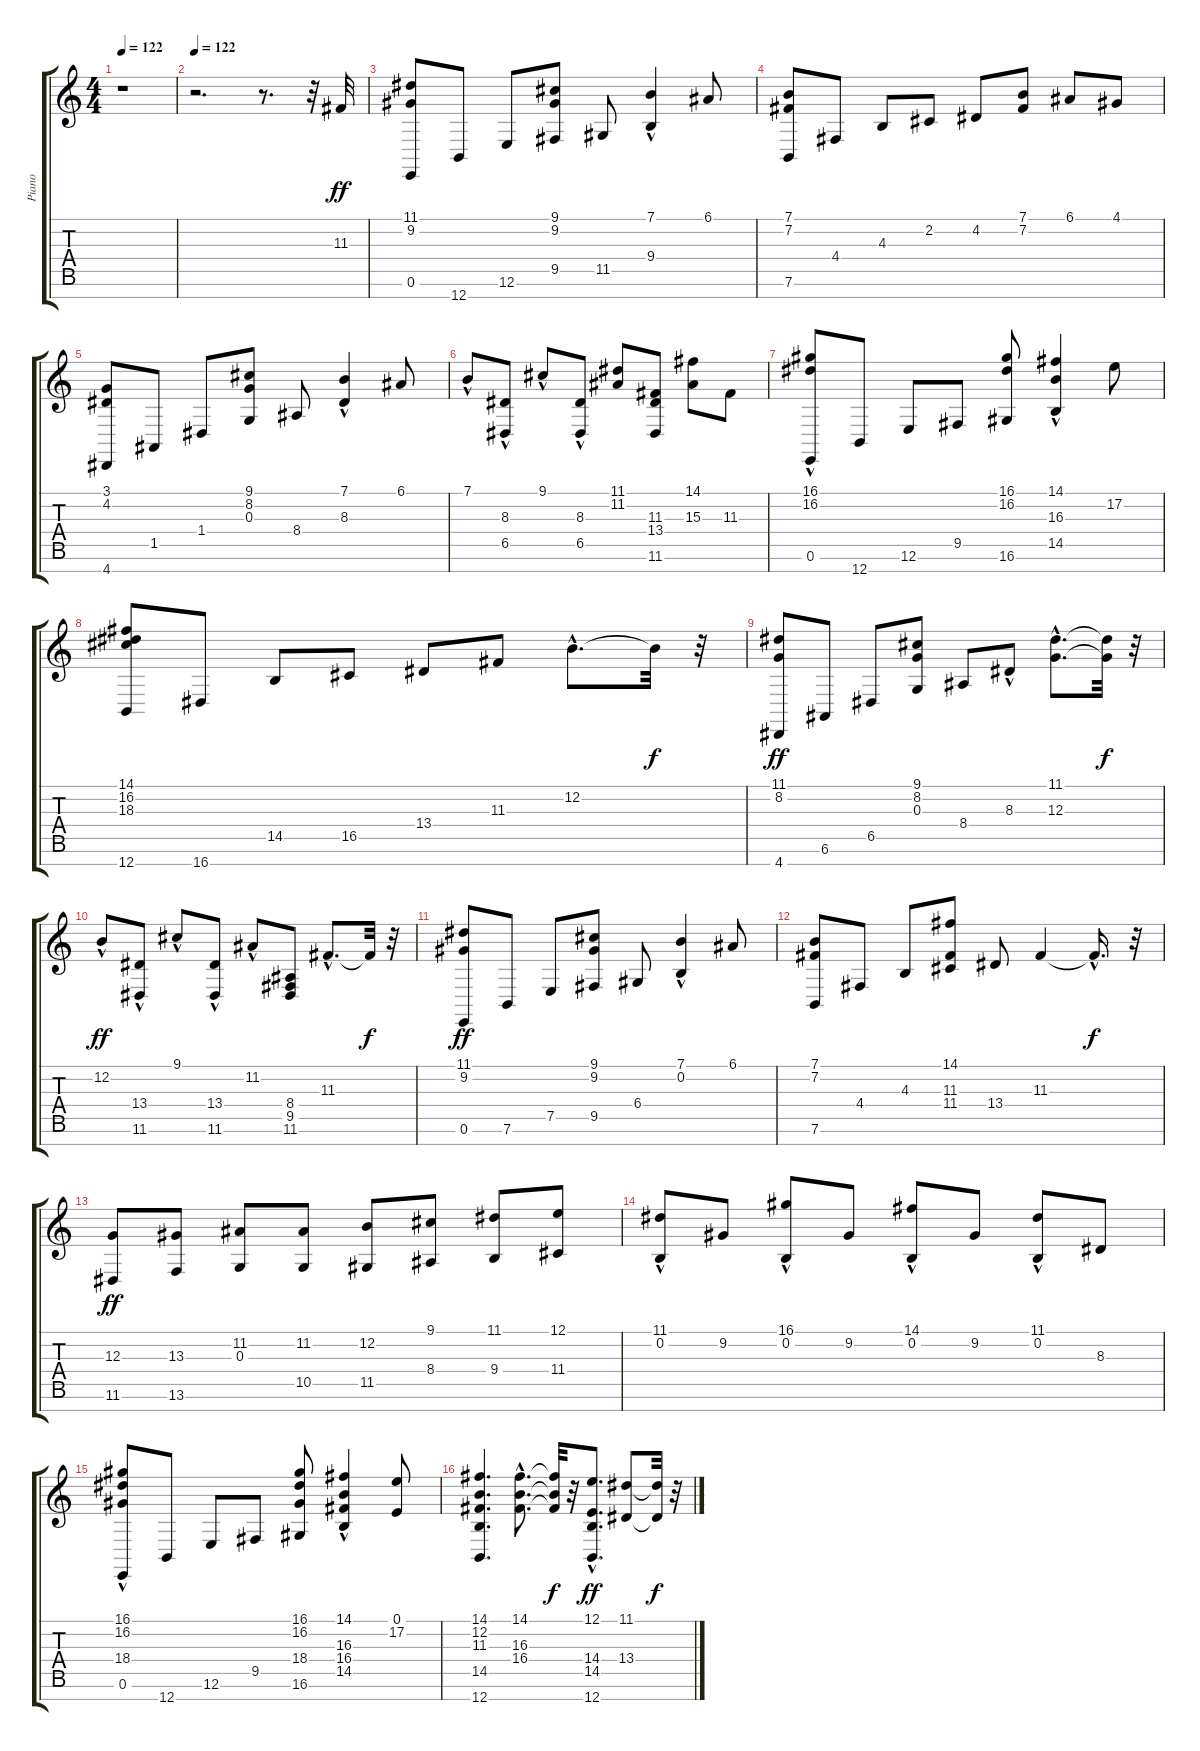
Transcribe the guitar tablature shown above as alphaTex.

\track ("Piano" "Piano") {instrument brightacousticpiano}
\staff {score tabs}
\tuning (E4 B3 G3 D3 A2 E2 B1) {hide}
\ts (4 4)
\tempo 122
\clef g2
\ks c
r.1{dy ff instrument brightacousticpiano} |
\tempo 122
r.2{d} r.8{d} r.32 11.3.32 |
(11.1 9.2 0.6).8 12.7.8 12.6.8 (9.1 9.2 9.5).8 11.5.8 (7.1{hac} 9.4).4 6.1.8 |
(7.1 7.2 7.6).8 4.4.8 4.3.8 2.2.8 4.2.8 (7.1 7.2).8 6.1.8 4.1.8 |
(3.1 4.2 4.7).8 1.5.8 1.4.8 (9.1 8.2 0.3).8 8.4.8 (7.1{hac} 8.3).4 6.1.8 |
7.1{hac}.8 (8.3{hac} 6.5{hac}).8 9.1{hac}.8 (8.3{hac} 6.5{hac}).8 (11.1 11.2).8 (11.3 13.4 11.6).8 (14.1 15.3).8 11.3.8 |
(16.1{hac} 16.2{hac} 0.6).8 12.7.8 12.6.8 9.5.8 (16.1 16.2 16.6).8 (14.1{hac} 16.3{hac} 14.5).4 17.2.8 |
(14.1 16.2 18.3 12.7).8 16.7.8 14.5.8 16.5.8 13.4.8 11.3.8 12.2{hac}.8{d} 12.2{t}.32{dy f} r.32 |
(11.1 8.2 4.7).8{dy ff} 6.6.8 6.5.8 (9.1 8.2 0.3).8 8.4.8 8.3{hac}.8 (11.1{hac} 12.3{hac}).8{d} (11.1{t} 12.3{t}).32{dy f} r.32 |
12.2{hac}.8{dy ff} (13.4{hac} 11.6{hac}).8 9.1{hac}.8 (13.4{hac} 11.6{hac}).8 11.2{hac}.8 (8.4 9.5 11.6).8 11.3{hac}.8{d} 11.3{t}.32{dy f} r.32 |
(11.1 9.2 0.6).8{dy ff} 7.6.8 7.5.8 (9.1 9.2 9.5).8 6.4.8 (7.1{hac} 0.2).4 6.1.8 |
(7.1 7.2 7.6).8 4.4.8 4.3.8 (14.1 11.3 11.4).8 13.4.8 11.3.4 11.3{hac t}.16{d dy f} r.32 |
(12.3 11.6).8{dy ff} (13.3 13.6).8 (11.2 0.3).8 (11.2 10.5).8 (12.2 11.5).8 (9.1 8.4).8 (11.1 9.4).8 (12.1 11.4).8 |
(11.1 0.2{hac}).8 9.2.8 (16.1 0.2{hac}).8 9.2.8 (14.1 0.2{hac}).8 9.2.8 (11.1 0.2{hac}).8 8.3.8 |
(16.1{hac} 16.2{hac} 18.4{hac} 0.6).8 12.7.8 12.6.8 9.5.8 (16.1 16.2 18.4 16.6).8 (14.1{hac} 16.3{hac} 16.4{hac} 14.5).4 (0.1 17.2).8 |
(14.1 12.2 11.3 14.5 12.7).4{d} (14.1{hac} 16.3{hac} 16.4{hac}).8{d} (14.1{t} 16.3{t} 16.4{t}).32{dy f} r.32 (12.1{hac} 14.4{hac} 14.5 12.7).8{d dy ff} (11.1 13.4).8 (11.1{t} 13.4{t}).32{dy f} r.32
